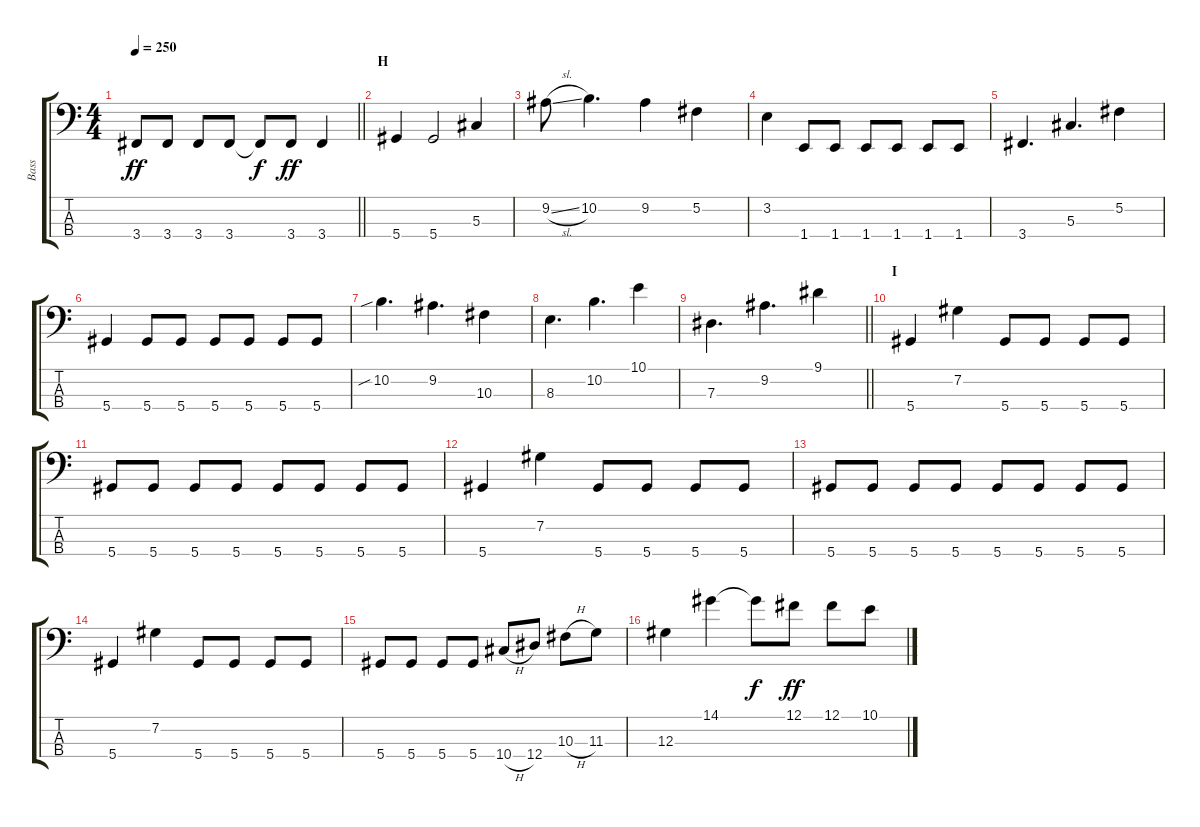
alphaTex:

\track ("Bass" "Bass") {instrument electricbasspick}
\staff {score tabs}
\tuning (Gb2 Db2 Ab1 Eb1) {hide}
\ts (4 4)
\tempo 250
\clef f4
\barLineRight lightlight
\ks c
3.4.8{dy ff} 3.4.8 3.4.8 3.4.8 3.4{t}.8{dy f} 3.4.8{dy ff} 3.4.4 |
\section ("" "H")
5.4.4 5.4.2 5.3.4 |
9.2{sl}.8 10.2.4{d} 9.2.4 5.2.4 |
3.2.4 1.4.8 1.4.8 1.4.8 1.4.8 1.4.8 1.4.8 |
3.4.4{d} 5.3.4{d} 5.2.4 |
5.4.4 5.4.8 5.4.8 5.4.8 5.4.8 5.4.8 5.4.8 |
10.2{sib}.4{d} 9.2.4{d} 10.3.4 |
8.3.4{d} 10.2.4{d} 10.1.4 |
\barLineRight lightlight
7.3.4{d} 9.2.4{d} 9.1.4 |
\section ("" "I")
5.4.4 7.2.4 5.4.8 5.4.8 5.4.8 5.4.8 |
5.4.8 5.4.8 5.4.8 5.4.8 5.4.8 5.4.8 5.4.8 5.4.8 |
5.4.4 7.2.4 5.4.8 5.4.8 5.4.8 5.4.8 |
5.4.8 5.4.8 5.4.8 5.4.8 5.4.8 5.4.8 5.4.8 5.4.8 |
5.4.4 7.2.4 5.4.8 5.4.8 5.4.8 5.4.8 |
5.4.8 5.4.8 5.4.8 5.4.8 10.4{h}.8 12.4.8 10.3{h}.8 11.3.8 |
12.3.4 14.1.4 14.1{t}.8{dy f} 12.1.8{dy ff} 12.1.8 10.1.8
